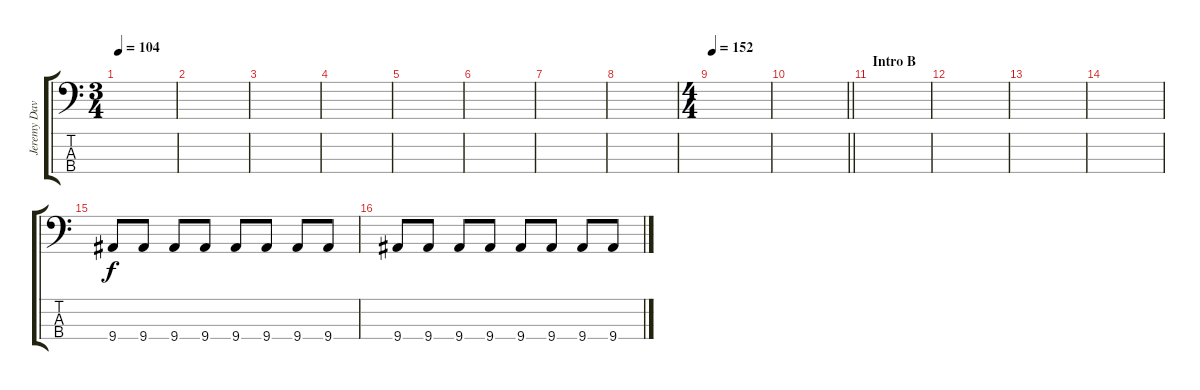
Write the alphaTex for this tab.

\track ("Jeremy Davis - Bass" "Jeremy Dav") {instrument electricbasspick}
\staff {score tabs}
\tuning (Gb2 Db2 Ab1 Db1) {hide}
\ts (3 4)
\tempo 104
\clef f4
\ks c
|
|
|
|
|
|
|
|
\ts (4 4)
\tempo 152
|
\barLineRight lightlight
|
\section ("" "Intro B")
|
|
|
|
9.4.8 9.4.8 9.4.8 9.4.8 9.4.8 9.4.8 9.4.8 9.4.8 |
9.4.8 9.4.8 9.4.8 9.4.8 9.4.8 9.4.8 9.4.8 9.4.8
